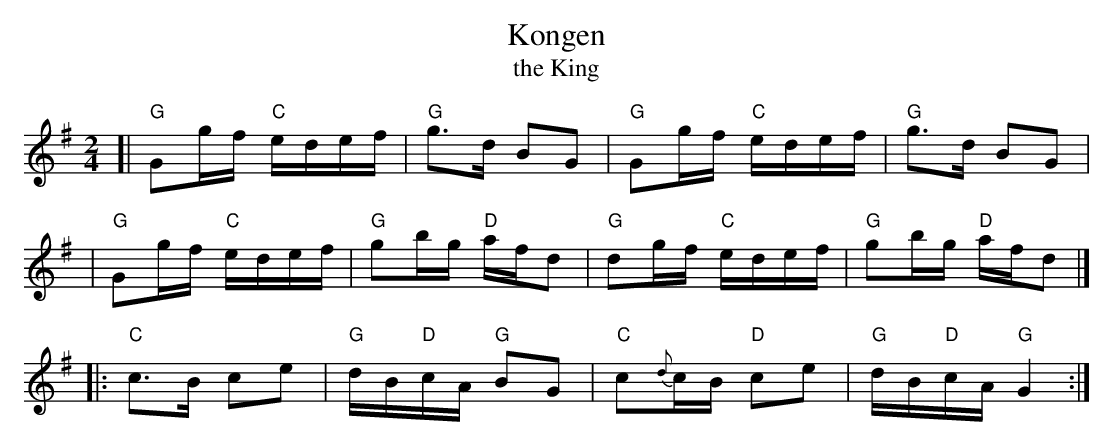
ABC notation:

X:1
T: Kongen
T: the King
M: 2/4
L: 1/16
K: G
[|"G"G2gf "C"edef | "G"g3d B2G2 | "G"G2gf "C"edef | "G"g3d B2G2 |
| "G"G2gf "C"edef | "G"g2bg "D"afd2 | "G"d2gf "C"edef | "G"g2bg "D"afd2 |]
|:"C"c3B c2e2 | "G"dB"D"cA "G"B2G2 | "C"c2{d}cB "D"c2e2 | "G"dB"D"cA "G"G4 :|
